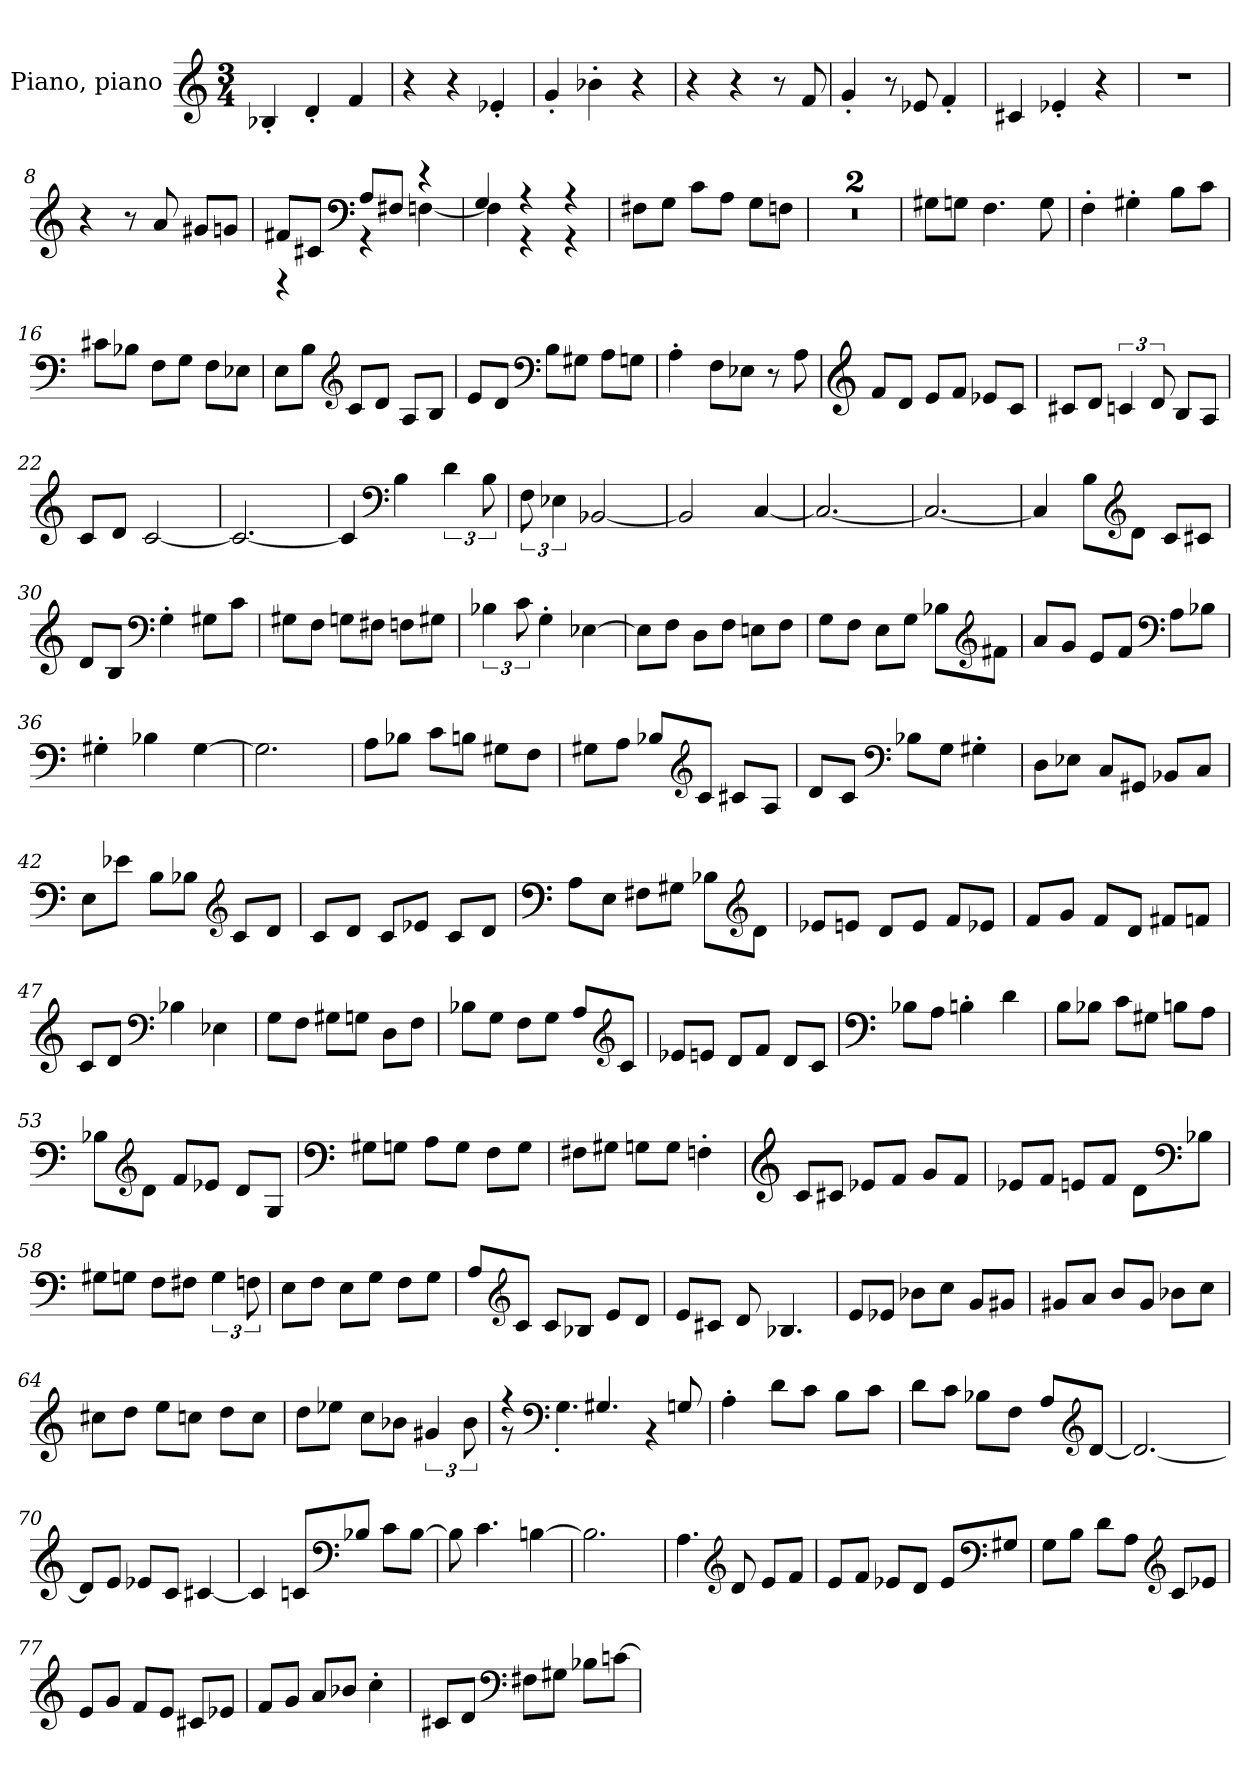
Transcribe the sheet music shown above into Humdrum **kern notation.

**kern
*part1
*staff1
*I"Piano, piano
*clefG2
*k[]
*M3/4
*MM132
=1
4B-X'/
4d'/
4f/
=2
4r
4r
4e-X'/
=3
4g'/
4b-X'\
4r
=4
4r
4r
8r
8f/
=5
4g'/
8r
8e-X/
4f'/
=6
4c#X/
4e-X'/
4r
=7
2.r
=8
4r
8r
8a/
8g#X/L
8gn/J
!!LO:LB:g=z
=9
*^
8f#X/L	4r
8c#X/J	.
*clefF4	*
8A/L	4r
8F#X/J	.
4r	[4Fn\
=10	=10
4G/	4F\]
4r	4r
4r	4r
*v	*v
=11
8F#X\L
8G\J
8c\L
8A\J
8G\L
8Fn\J
=12
2.r
=13
2.r
=14
8G#X\L
8Gn\J
4.F\
8G\
=15
4F'\
4G#X'\
8B\L
8c\J
!!LO:LB:g=z
=16
8c#X\L
8B-X\J
8F\L
8G\J
8F\L
8E-X\J
=17
8E\L
8B\J
*clefG2
8c/L
8d/J
8A/L
8B/J
=18
8e/L
8d/J
*clefF4
8B\L
8G#X\J
8A\L
8Gn\J
=19
4A'\
8F\L
8E-X\J
8r
8A\
=20
*clefG2
8f/L
8d/J
8e/L
8f/J
8e-X/L
8c/J
!!LO:LB:g=z
=21
8c#X/L
8d/J
6cn/
12d/
8B/L
8A/J
=22
8c/L
8d/J
[2c/
=23
2.c/_
=24
4c/]
*clefF4
4B\
6d\
12B\
=25
12F\
6E-X\
[2BB-X/
=26
2BB-/]
[4C/
=27
2.C/_
=28
2.C/_
=29
4C/]
8B\L
*clefG2
8d\J
8c/L
8c#X/J
!!LO:LB:g=z
=30
8d/L
8B/J
*clefF4
4G'\
8G#X\L
8c\J
=31
8G#X\L
8F\J
8Gn\L
8F#X\J
8Fn\L
8G#X\J
=32
6B-X\
12c\
4G'\
[4E-X\
=33
8E-\L]
8F\J
8D\L
8F\J
8En\L
8F\J
=34
8G\L
8F\J
8E\L
8G\J
8B-X\L
*clefG2
8f#X\J
!!LO:LB:g=z
=35
8a/L
8g/J
8e/L
8f/J
*clefF4
8A\L
8B-X\J
=36
4G#X'\
4B-X\
[4G#\
=37
2.G#\]
=38
8A\L
8B-X\J
8c\L
8Bn\J
8G#X\L
8F\J
=39
8G#X\L
8A\J
8B-X/L
*clefG2
8c/J
8c#X/L
8A/J
=40
8d/L
8c/J
*clefF4
8B-X\L
8G\J
4G#X'\
!!LO:LB:g=z
=41
8D\L
8E-X\J
8C/L
8GG#X/J
8BB-X/L
8C/J
=42
8E\L
8e-X\J
8B\L
8B-X\J
*clefG2
8c/L
8d/J
=43
8c/L
8d/J
8c/L
8e-X/J
8c/L
8d/J
=44
*clefF4
8A\L
8E\J
8F#X\L
8G#X\J
8B-X\L
*clefG2
8d\J
=45
8e-X/L
8en/J
8d/L
8e/J
8f/L
8e-X/J
!!LO:LB:g=z
=46
8f/L
8g/J
8f/L
8d/J
8f#X/L
8fn/J
=47
8c/L
8d/J
*clefF4
4B-X\
4E-X\
=48
8G\L
8F\J
8G#X\L
8Gn\J
8D\L
8F\J
=49
8B-X\L
8G\J
8F\L
8G\J
8A/L
*clefG2
8c/J
=50
8e-X/L
8en/J
8d/L
8f/J
8d/L
8c/J
!!LO:LB:g=z
=51
*clefF4
8B-X\L
8A\J
4Bn'\
4d\
=52
8B\L
8B-X\J
8c\L
8G#X\J
8Bn\L
8A\J
=53
8B-X\L
*clefG2
8d\J
8f/L
8e-X/J
8d/L
8G/J
=54
*clefF4
8G#X\L
8Gn\J
8A\L
8G\J
8F\L
8G\J
=55
8F#X\L
8G#X\J
8Gn\L
8G\J
4Fn'\
!!LO:LB:g=z
=56
*clefG2
8c/L
8c#X/J
8e-X/L
8f/J
8g/L
8f/J
=57
8e-X/L
8f/J
8en/L
8f/J
8d\L
*clefF4
8B-X\J
=58
8G#X\L
8Gn\J
8F\L
8F#X\J
6G\
12Fn\
=59
8E\L
8F\J
8E\L
8G\J
8F\L
8G\J
=60
8A/L
*clefG2
8c/J
8c/L
8B-X/J
8e/L
8d/J
!!LO:LB:g=z
=61
8e/L
8c#X/J
8d/
4.B-X/
=62
8e/L
8e-X/J
8b-X\L
8cc\J
8g/L
8g#X/J
=63
8g#X/L
8a/J
8b/L
8g#/J
8b-X\L
8cc\J
=64
8cc#X\L
8dd\J
8ee\L
8ccn\J
8dd\L
8cc\J
=65
8dd\L
8ee-X\J
8cc\L
8b-X\J
6g#X/
12b-\
!!LO:PB:g=z
=66
*^
4r	8r
*clefF4	*
.	4.G'\
4.G#X/	.
.	4r
8Gn/	.
*v	*v
=67
4A'\
8d\L
8c\J
8B\L
8c\J
=68
8d\L
8c\J
8B-X\L
8F\J
8A/L
*clefG2
[8d/J
=69
2.d/_
=70
8d/L]
8e/J
8e-X/L
8c/J
[4c#X/
=71
4c#/]
8cn/L
*clefF4
8B-X/J
8c\L
[8B-\J
!!LO:LB:g=z
=72
8B-\]
4.c\
[4Bn\
=73
2.B\]
=74
4.A\
*clefG2
8d/
8e/L
8f/J
=75
8e/L
8f/J
8e-X/L
8d/J
8e-/L
*clefF4
8G#X/J
=76
8G\L
8B\J
8d\L
8A\J
*clefG2
8c/L
8e-X/J
=77
8e/L
8g/J
8f/L
8e/J
8c#X/L
8e-X/J
!!LO:LB:g=z
=78
8f/L
8g/J
8a/L
8b-X/J
4cc'\
=79
8c#X/L
8d/J
*clefF4
8F#X\L
8G#X\J
8B-X\L
[8cn\J
=
*-
